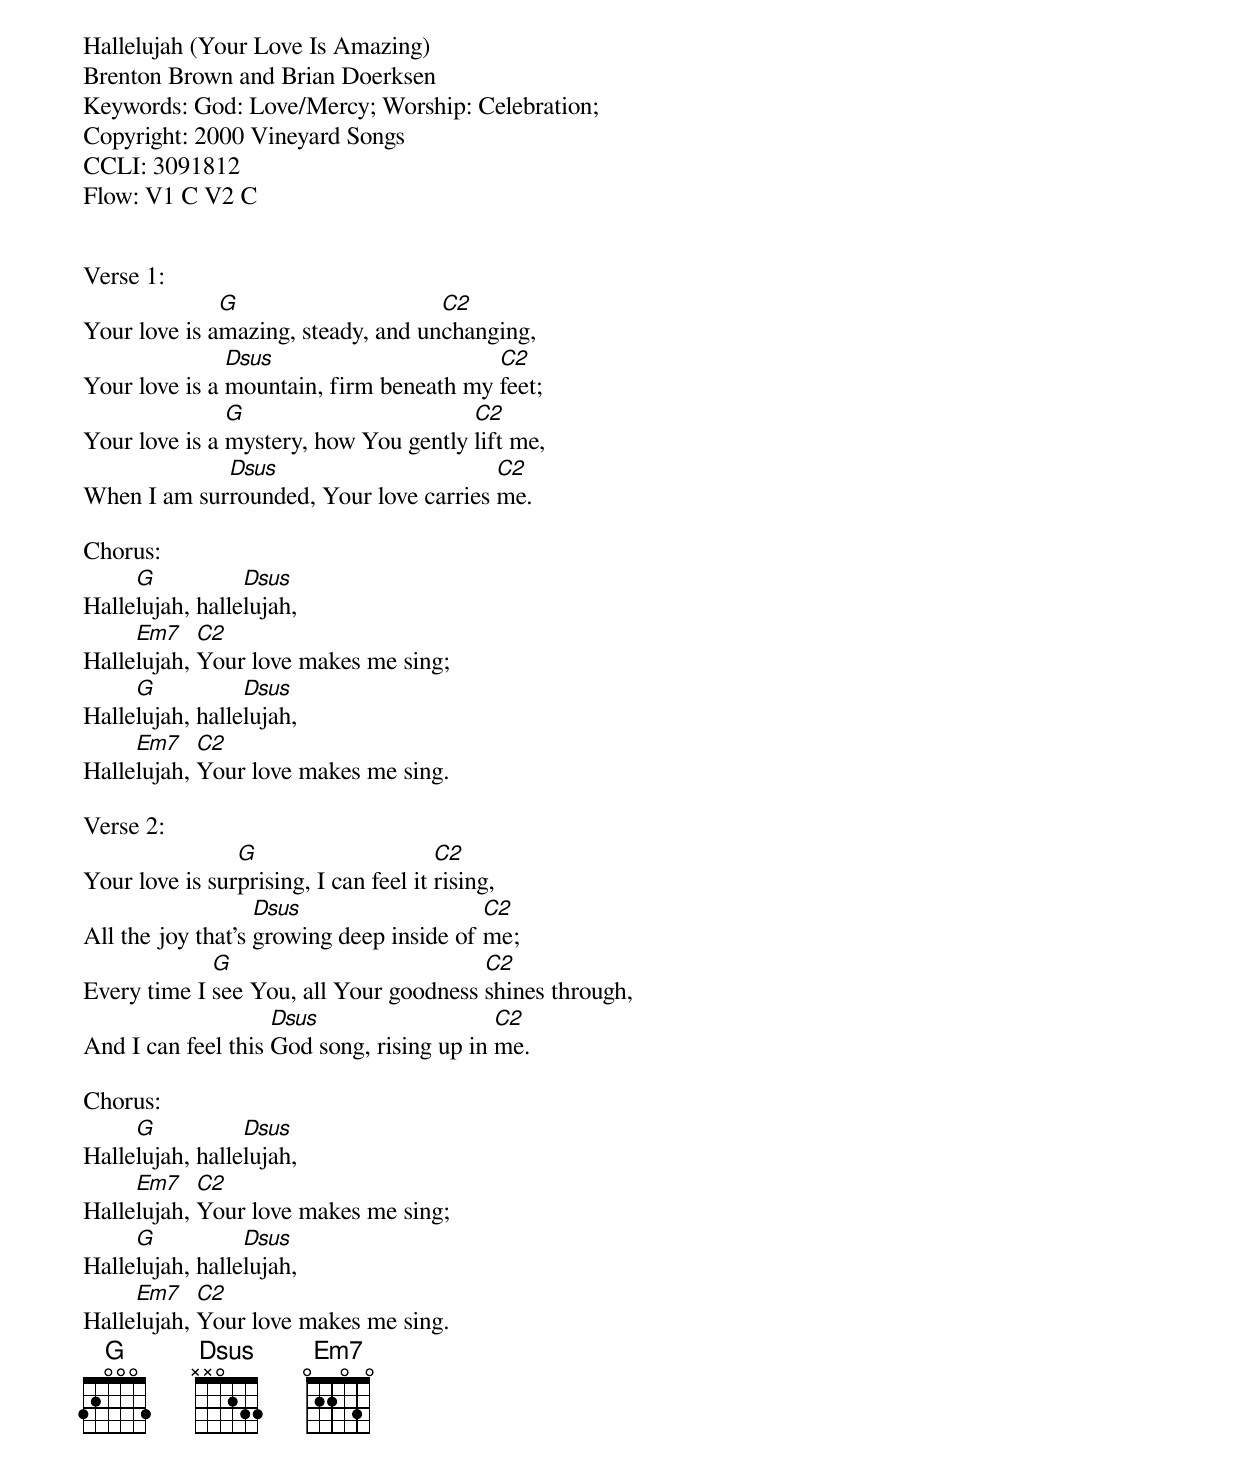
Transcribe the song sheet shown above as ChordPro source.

Hallelujah (Your Love Is Amazing)
Brenton Brown and Brian Doerksen
Keywords: God: Love/Mercy; Worship: Celebration;
Copyright: 2000 Vineyard Songs
CCLI: 3091812
Flow: V1 C V2 C


Verse 1:
Your love is a[G]mazing, steady, and un[C2]changing,
Your love is a [Dsus]mountain, firm beneath my [C2]feet;
Your love is a [G]mystery, how You gently [C2]lift me,
When I am sur[Dsus]rounded, Your love carries [C2]me.

Chorus:
Halle[G]lujah, halle[Dsus]lujah,
Halle[Em7]lujah, [C2]Your love makes me sing;
Halle[G]lujah, halle[Dsus]lujah,
Halle[Em7]lujah, [C2]Your love makes me sing.

Verse 2:
Your love is sur[G]prising, I can feel it [C2]rising,
All the joy that's [Dsus]growing deep inside of [C2]me;
Every time I [G]see You, all Your goodness [C2]shines through,
And I can feel this [Dsus]God song, rising up in [C2]me.

Chorus:
Halle[G]lujah, halle[Dsus]lujah,
Halle[Em7]lujah, [C2]Your love makes me sing;
Halle[G]lujah, halle[Dsus]lujah,
Halle[Em7]lujah, [C2]Your love makes me sing.
